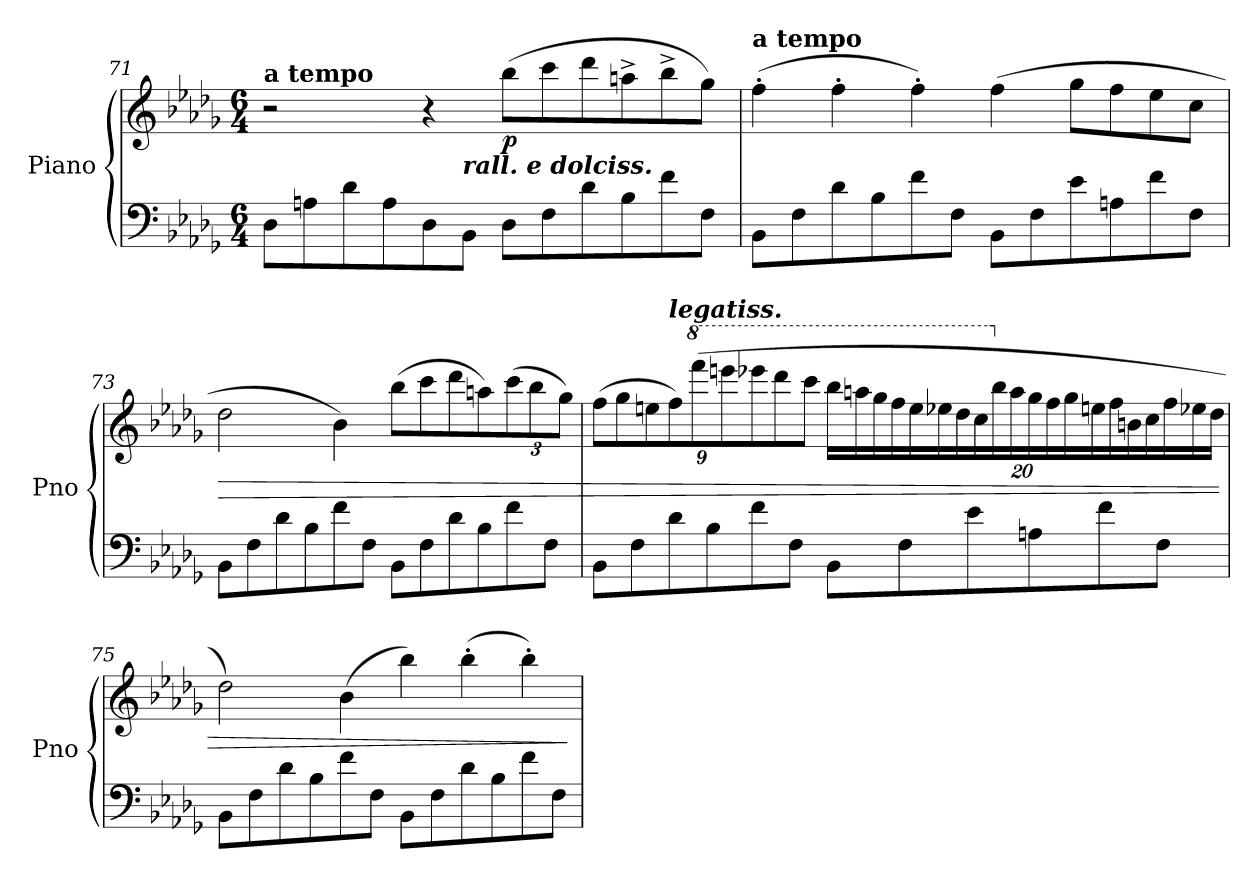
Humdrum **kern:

**kern	**kern	**dynam
*part1	*part1	*part1
*staff2	*staff1	*staff1/2
*I"Piano	*	*
*I'Pno	*	*
!!LO:PB:g=z
*clefF4	*clefG2	*
*k[b-e-a-d-g-]	*k[b-e-a-d-g-]	*
*M6/4	*M6/4	*
=71	=71	=71
!	!LO:TX:a:B:t=a tempo	!
8D-\L	2r	.
8An\	.	.
8d-\	.	.
8A\	.	.
8D-\	4r	.
!LO:TX:a:Bi:t=rall. e dolciss.	!	!
8BB-\J	.	.
!	!	!LO:DY:b
8D-\L	(>8bb-\L	p
8F\	8ccc\	.
8d-\	8ddd-\	.
8B-\	8aan^\	.
8f\	8bb-^\	.
8F\J	8gg-\J)	.
=72	=72	=72
!	!LO:TX:a:B:t=a tempo	!
8BB-\L	(>4ff'\	.
8F\	.	.
8d-\	4ff'\	.
8B-\	.	.
8f\	4ff'\)	.
8F\J	.	.
8BB-\L	(>4ff\	.
8F\	.	.
8e-\	8gg-\L	.
8An\	8ff\	.
8f\	8ee-\	.
8F\J	8cc\J	.
=73	=73	=73
!	!	!LO:HP:b
8BB-\L	2dd-\	>
8F\	.	.
8d-\	.	.
8B-\	.	.
8f\	4b-\)	.
8F\J	.	.
8BB-\L	(>8bb-\L	.
8F\	8ccc\	.
8d-\	8ddd-\	.
8B-\	8aan\)	.
*	*Xbrackettup	*
8f\	(>12ccc\	.
.	12bb-\	.
8F\J	.	.
.	12gg-\J)	.
!!LO:PB:g=z
=74	=74	=74
8BB-\L	(>12ff\L	.
.	12gg-\	.
8F\	.	.
.	12een\	.
!	!LO:TX:a:Bi:t=legatiss.	!
8d-\	12ff\)	.
*	*8va	*
.	(>12ffff\	.
8B-\	.	.
.	12eeeen\	.
8f\	12eeee-X\	.
.	12dddd-\	.
8F\J	.	.
.	12cccc\J	.
8BB-\L	80%3bbb-\L	.
.	80%3aaan\	.
.	80%3ggg-\	.
.	80%3fff\	.
8F\	.	.
.	80%3eee\	.
.	80%3eee-X\	.
.	80%3ddd-\	.
8e-\	.	.
.	80%3ccc\	.
*	*X8va	*
.	80%3bb-\	.
.	80%3aa\	.
8An\	80%3gg-\	.
.	80%3ff\	.
.	80%3gg-\	.
.	80%3een\	.
8f\	.	.
.	80%3ff\	.
.	80%3bn\	.
.	80%3cc\	.
8F\J	.	.
.	80%3ff\	.
.	80%3ee-X\	.
.	80%3dd-\J	.
!!LO:LB:g=z
=75	=75	=75
8BB-\L	2dd-\)	.
8F\	.	.
8d-\	.	.
8B-\	.	.
8f\	(>4b-\	.
8F\J	.	.
8BB-\L	4bb-\)	.
8F\	.	.
8d-\	(>4bb-'\	.
8B-\	.	.
8f\	4bb-'\)	.
8F\J	.	.
.	.	]
=	=	=
*-	*-	*-
